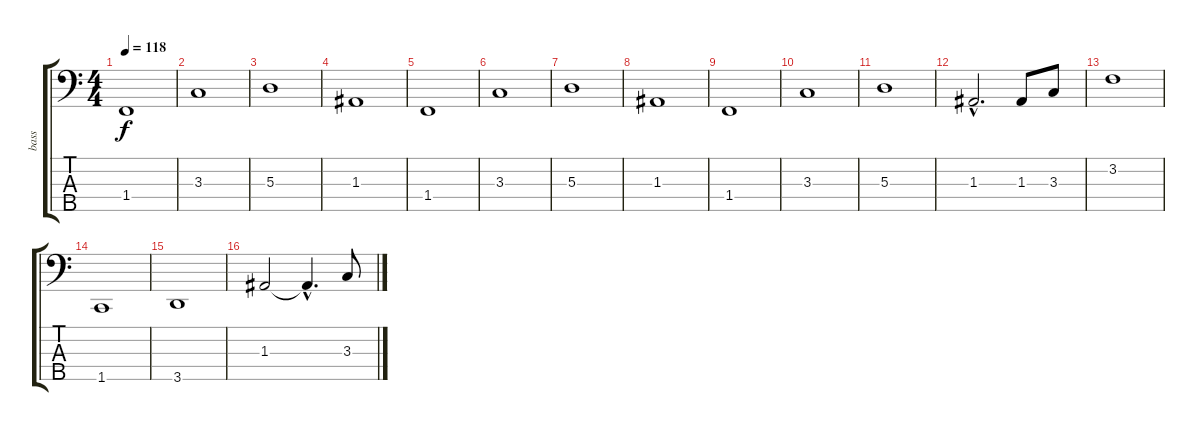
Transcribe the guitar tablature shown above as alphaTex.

\track ("bass" "bass") {instrument electricbassfinger}
\staff {score tabs}
\tuning (G2 D2 A1 E1 B0) {hide}
\ts (4 4)
\tempo 118
\clef f4
\ks c
1.4.1{dy f} |
3.3.1 |
5.3.1 |
1.3.1 |
1.4.1 |
3.3.1 |
5.3.1 |
1.3.1 |
1.4.1 |
3.3.1 |
5.3.1 |
1.3{hac}.2{d} 1.3.8 3.3.8 |
3.2.1 |
1.5.1 |
3.5.1 |
1.3.2 1.3{hac t}.4{d} 3.3{ss}.8
